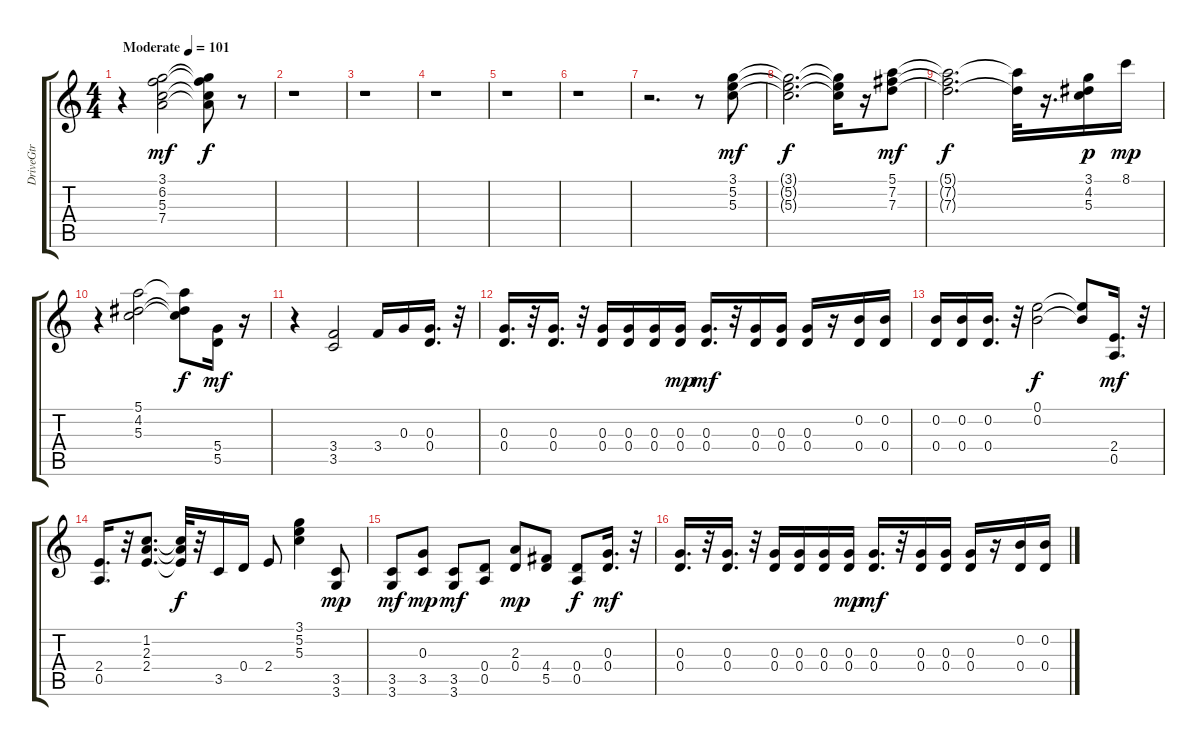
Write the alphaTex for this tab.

\track ("DriveGtr" "DriveGtr") {instrument overdrivenguitar}
\staff {score tabs}
\tuning (E4 B3 G3 D3 A2 E2) {hide}
\ts (4 4)
\tempo (101 "Moderate")
\clef g2
\ks c
r.4{dy mf instrument overdrivenguitar} (3.1 6.2 5.3 7.4).2 (3.1{t} 6.2{t} 5.3{t} 7.4{t}).8{dy f} r.8 |
r.1 |
r.1 |
r.1 |
r.1 |
r.1 |
r.2{d} r.8 (3.1 5.2 5.3).8{dy mf} |
(3.1{t} 5.2{t} 5.3{t}).2{d dy f} (3.1{t} 5.2{t} 5.3{t}).16 r.16 (5.1 7.2 7.3).8{dy mf} |
(5.1{t} 7.2{t} 7.3{t}).2{d dy f} (5.1{t} 7.3{t}).32 r.16{d} (3.1 4.2 5.3).16{dy p} 8.1.16{dy mp} |
r.4 (5.1 4.2 5.3).2 (5.1{t} 4.2{t} 5.3{t}).8{dy f} (5.4 5.5).16{dy mf} r.16 |
r.4 (3.4 3.5).2 3.4.16 0.3.16 (0.3 0.4).16{d} r.32 |
(0.3 0.4).16{d} r.32 (0.3 0.4).16{d} r.32 (0.3 0.4).16 (0.3 0.4).16 (0.3 0.4).16 (0.3 0.4).16{dy mp} (0.3 0.4).16{d dy mf} r.32 (0.3 0.4).16 (0.3 0.4).16 (0.3 0.4).16 r.16 (0.2 0.4).16 (0.2 0.4).16 |
(0.2 0.4).16 (0.2 0.4).16 (0.2 0.4).16{d} r.32 (0.1 0.2).2{dy f} (0.1{t} 0.2{t}).8 (2.4 0.5).16{d dy mf} r.32 |
(2.4 0.5).16{d} r.32 (1.2 2.3 2.4).8{d} (1.2{t} 2.3{t} 2.4{t}).32{dy f} r.32 3.5.16 0.4.16 2.4.8 (3.1 5.2 5.3).4 (3.5 3.6).8{dy mp} |
(3.5 3.6).8{dy mf} (0.3 3.5).8{dy mp} (3.5 3.6).8{dy mf} (0.4 0.5).8 (2.3 0.4).8{dy mp} (4.4 5.5).8 (0.4 0.5).8{dy f} (0.3 0.4).16{d dy mf} r.32 |
(0.3 0.4).16{d} r.32 (0.3 0.4).16{d} r.32 (0.3 0.4).16 (0.3 0.4).16 (0.3 0.4).16 (0.3 0.4).16{dy mp} (0.3 0.4).16{d dy mf} r.32 (0.3 0.4).16 (0.3 0.4).16 (0.3 0.4).16 r.16 (0.2 0.4).16 (0.2 0.4).16
